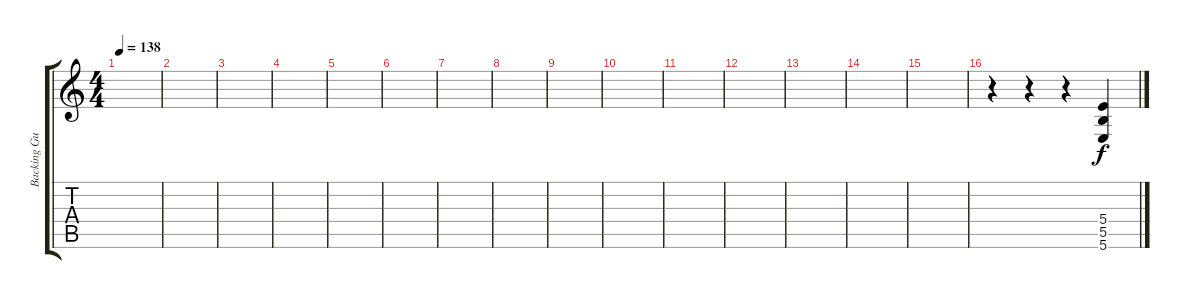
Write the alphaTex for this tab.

\track ("Backing Guitar" "Backing Gu") {instrument distortionguitar}
\staff {score tabs}
\tuning (Db4 Ab3 E3 B2 Gb2 B1) {hide}
\ts (4 4)
\tempo 138
\clef g2
\ks c
|
|
|
|
|
|
|
|
|
|
|
|
|
|
|
r.4 r.4 r.4 (5.4{ss} 5.5{ss} 5.6{ss}).4
